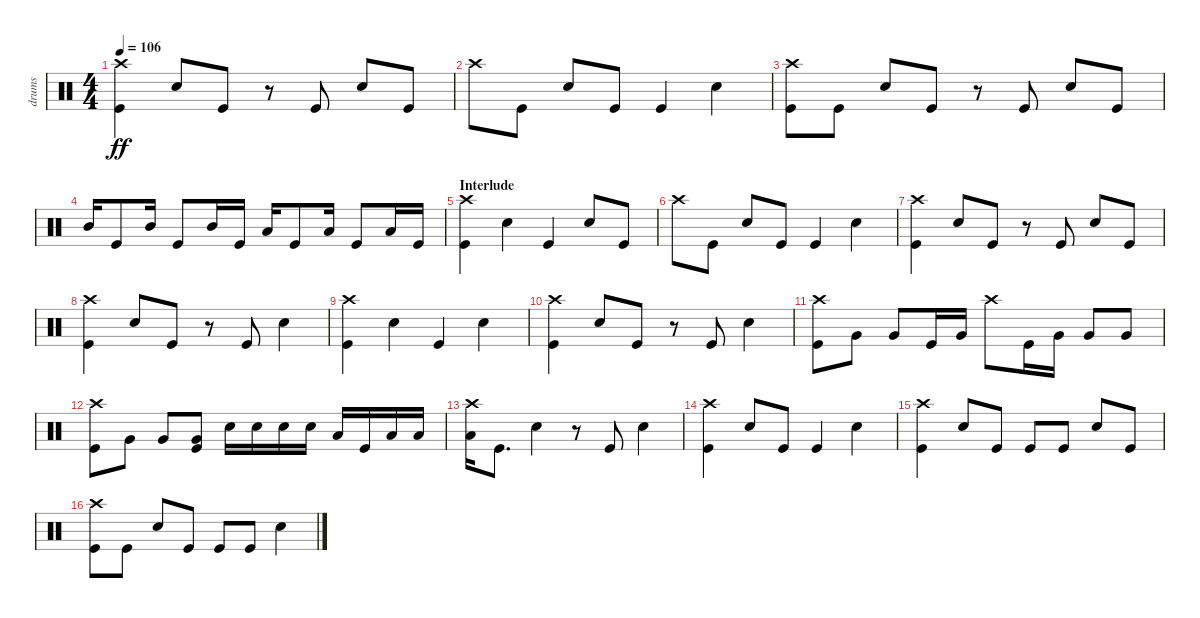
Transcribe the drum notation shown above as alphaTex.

\track ("drums" "drums") {instrument percussion}
\staff {score}
\articulation defaults
\ts (4 4)
\tempo 106
\clef neutral
\ks c
("Crash high (hit)" "Kick (hit)").4{dy ff} "Snare (hit) 2".8 "Kick (hit)".8 r.8 "Kick (hit)".8 "Snare (hit) 2".8 "Kick (hit)".8 |
"Crash high (hit)".8 "Kick (hit)".8 "Snare (hit) 2".8 "Kick (hit)".8 "Kick (hit)".4 "Snare (hit) 2".4 |
("Crash high (hit)" "Kick (hit)").8 "Kick (hit)".8 "Snare (hit) 2".8 "Kick (hit)".8 r.8 "Kick (hit)".8 "Snare (hit) 2".8 "Kick (hit)".8 |
"Mid Tom (hit)".16 "Kick (hit)".8 "Mid Tom (hit)".16 "Kick (hit)".8 "Mid Tom (hit)".16 "Kick (hit)".16 "Low Tom (hit)".16 "Kick (hit)".8 "Low Tom (hit)".16 "Kick (hit)".8 "Low Tom (hit)".16 "Kick (hit)".16 |
\section ("" "Interlude")
("Crash high (hit)" "Kick (hit)").4 "Snare (hit) 2".4 "Kick (hit)".4 "Snare (hit) 2".8 "Kick (hit)".8 |
"Crash high (hit)".8 "Kick (hit)".8 "Snare (hit) 2".8 "Kick (hit)".8 "Kick (hit)".4 "Snare (hit) 2".4 |
("Crash high (hit)" "Kick (hit)").4 "Snare (hit) 2".8 "Kick (hit)".8 r.8 "Kick (hit)".8 "Snare (hit) 2".8 "Kick (hit)".8 |
("Crash high (hit)" "Kick (hit)").4 "Snare (hit) 2".8 "Kick (hit)".8 r.8 "Kick (hit)".8 "Snare (hit) 2".4 |
("Crash high (hit)" "Kick (hit)").4 "Snare (hit) 2".4 "Kick (hit)".4 "Snare (hit) 2".4 |
("Crash high (hit)" "Kick (hit)").4 "Snare (hit) 2".8 "Kick (hit)".8 r.8 "Kick (hit)".8 "Snare (hit) 2".4 |
("Crash high (hit)" "Kick (hit)").8 "Very Low Tom (hit)".8 "Very Low Tom (hit)".8 "Kick (hit)".16 "Very Low Tom (hit)".16 "Crash high (hit)".8 "Kick (hit)".16 "Very Low Tom (hit)".16 "Very Low Tom (hit)".8 "Very Low Tom (hit)".8 |
("Crash high (hit)" "Kick (hit)").8 "Very Low Tom (hit)".8 "Very Low Tom (hit)".8 ("Very Low Tom (hit)" "Kick (hit)").8 "Snare (hit) 2".16 "Snare (hit) 2".16 "Snare (hit) 2".16 "Snare (hit) 2".16 "Low Tom (hit)".16 "Kick (hit)".16 "Low Tom (hit)".16 "Low Tom (hit)".16 |
("Crash high (hit)" "Low Tom (hit)").16 "Kick (hit)".8{d} "Snare (hit) 2".4 r.8 "Kick (hit)".8 "Snare (hit) 2".4 |
("Crash high (hit)" "Kick (hit)").4 "Snare (hit) 2".8 "Kick (hit)".8 "Kick (hit)".4 "Snare (hit) 2".4 |
("Crash high (hit)" "Kick (hit)").4 "Snare (hit) 2".8 "Kick (hit)".8 "Kick (hit)".8 "Kick (hit)".8 "Snare (hit) 2".8 "Kick (hit)".8 |
("Crash high (hit)" "Kick (hit)").8 "Kick (hit)".8 "Snare (hit) 2".8 "Kick (hit)".8 "Kick (hit)".8 "Kick (hit)".8 "Snare (hit) 2".4
